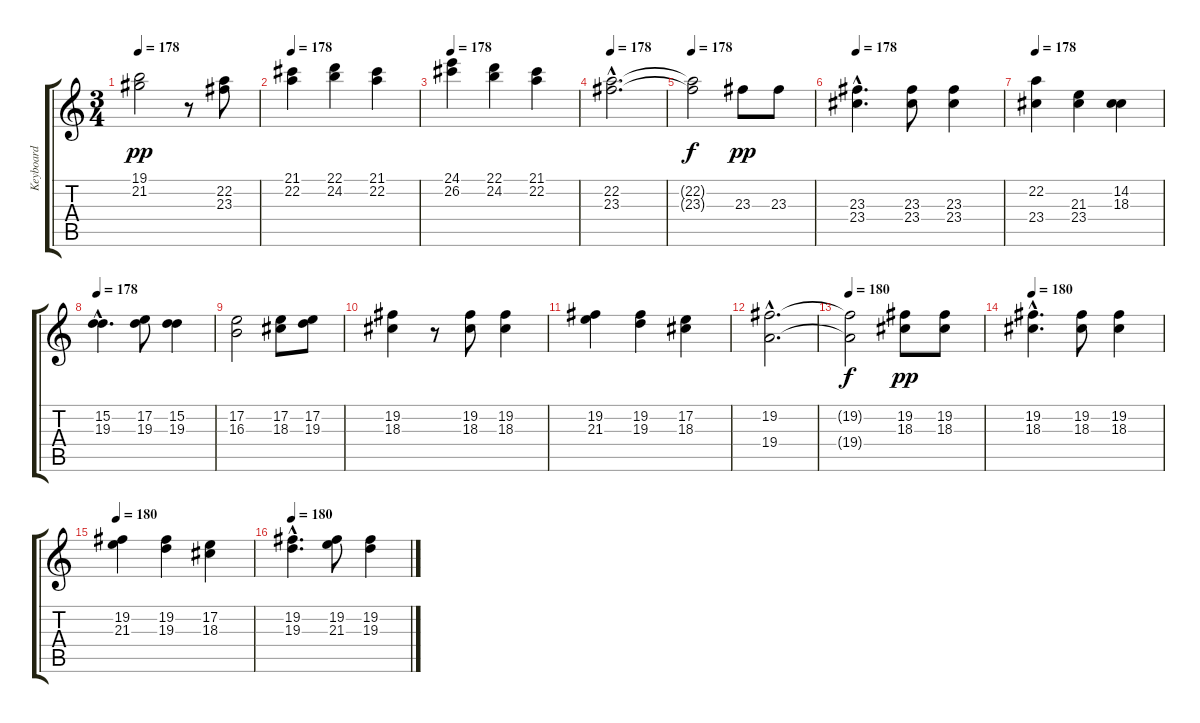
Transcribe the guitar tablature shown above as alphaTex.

\track ("Keyboard" "Keyboard") {instrument lead6voice}
\staff {score tabs}
\tuning (E4 B3 G3 D3 A2 E2) {hide}
\ts (3 4)
\tempo 178
\clef g2
\ks c
(19.1 21.2).2{dy pp} r.8 (22.2 23.3).8 |
\tempo 178
(21.1 22.2).4 (22.1 24.2).4 (21.1 22.2).4 |
\tempo 178
(24.1 26.2).4 (22.1 24.2).4 (21.1 22.2).4 |
\tempo 178
(22.2{hac} 23.3{hac}).2{d} |
\tempo 178
(22.2{t} 23.3{t}).2{dy f} 23.3.8{dy pp} 23.3.8 |
\tempo 178
(23.3{hac} 23.4{hac}).4{d volume 10 instrument lead6voice} (23.3 23.4).8 (23.3 23.4).4 |
\tempo 178
(22.2 23.4).4 (21.3 23.4).4 (14.2 18.3).4 |
\tempo 178
(15.2{hac} 19.3{hac}).4{d} (17.2 19.3).8 (15.2 19.3).4 |
(17.2 16.3).2 (17.2 18.3).8 (17.2 19.3).8 |
(19.2 18.3).4 r.8 (19.2 18.3).8 (19.2 18.3).4 |
(19.2 21.3).4 (19.2 19.3).4 (17.2 18.3).4 |
(19.2{hac} 19.4{hac}).2{d} |
\tempo 180
(19.2{t} 19.4{t}).2{dy f} (19.2 18.3).8{dy pp} (19.2 18.3).8 |
\tempo 180
(19.2{hac} 18.3{hac}).4{d volume 10 instrument lead6voice} (19.2 18.3).8 (19.2 18.3).4 |
\tempo 180
(19.2 21.3).4 (19.2 19.3).4 (17.2 18.3).4 |
\tempo 180
(19.2{hac} 19.3{hac}).4{d} (19.2 21.3).8 (19.2 19.3).4
